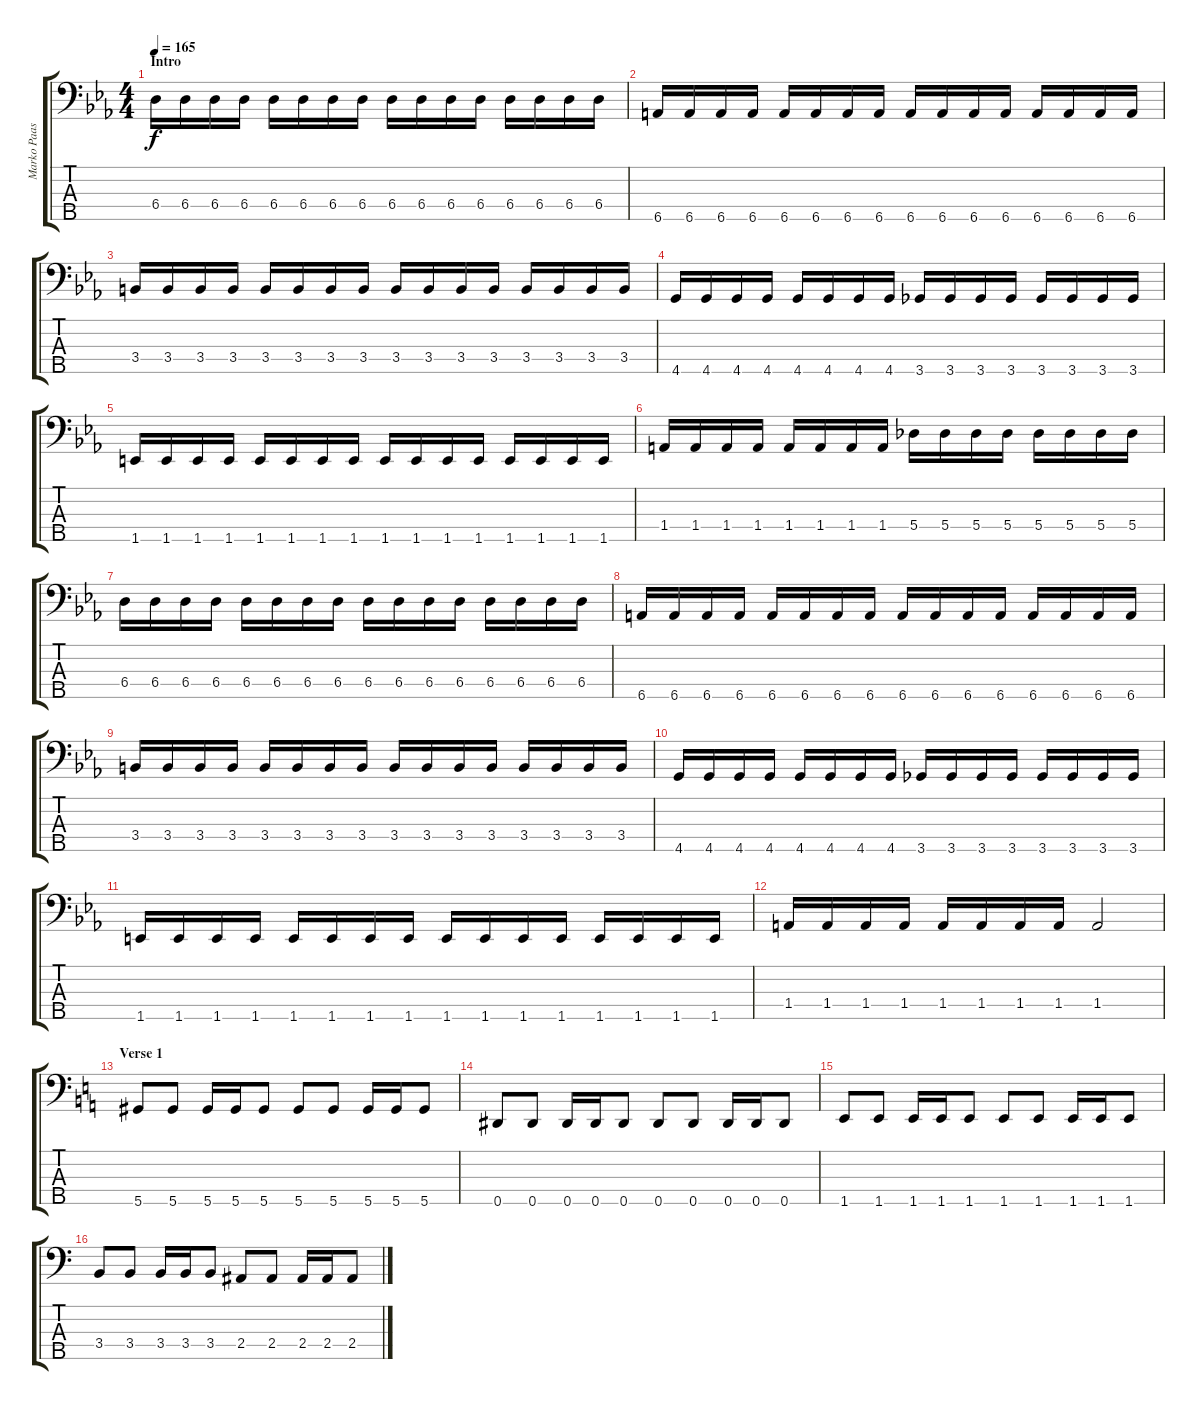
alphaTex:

\track ("Marko Paasikoski" "Marko Paas") {instrument electricbasspick}
\staff {score tabs}
\tuning (B2 Gb2 Db2 Ab1 Eb1) {hide}
\ts (4 4)
\section ("" "Intro")
\tempo 165
\clef f4
\ks cminor
6.4.16{dy f instrument electricbasspick} 6.4.16 6.4.16 6.4.16 6.4.16 6.4.16 6.4.16 6.4.16 6.4.16 6.4.16 6.4.16 6.4.16 6.4.16 6.4.16 6.4.16 6.4.16 |
6.5.16 6.5.16 6.5.16 6.5.16 6.5.16 6.5.16 6.5.16 6.5.16 6.5.16 6.5.16 6.5.16 6.5.16 6.5.16 6.5.16 6.5.16 6.5.16 |
3.4.16 3.4.16 3.4.16 3.4.16 3.4.16 3.4.16 3.4.16 3.4.16 3.4.16 3.4.16 3.4.16 3.4.16 3.4.16 3.4.16 3.4.16 3.4.16 |
4.5.16 4.5.16 4.5.16 4.5.16 4.5.16 4.5.16 4.5.16 4.5.16 3.5.16 3.5.16 3.5.16 3.5.16 3.5.16 3.5.16 3.5.16 3.5.16 |
1.5.16 1.5.16 1.5.16 1.5.16 1.5.16 1.5.16 1.5.16 1.5.16 1.5.16 1.5.16 1.5.16 1.5.16 1.5.16 1.5.16 1.5.16 1.5.16 |
1.4.16 1.4.16 1.4.16 1.4.16 1.4.16 1.4.16 1.4.16 1.4.16 5.4.16 5.4.16 5.4.16 5.4.16 5.4.16 5.4.16 5.4.16 5.4.16 |
6.4.16 6.4.16 6.4.16 6.4.16 6.4.16 6.4.16 6.4.16 6.4.16 6.4.16 6.4.16 6.4.16 6.4.16 6.4.16 6.4.16 6.4.16 6.4.16 |
6.5.16 6.5.16 6.5.16 6.5.16 6.5.16 6.5.16 6.5.16 6.5.16 6.5.16 6.5.16 6.5.16 6.5.16 6.5.16 6.5.16 6.5.16 6.5.16 |
3.4.16 3.4.16 3.4.16 3.4.16 3.4.16 3.4.16 3.4.16 3.4.16 3.4.16 3.4.16 3.4.16 3.4.16 3.4.16 3.4.16 3.4.16 3.4.16 |
4.5.16 4.5.16 4.5.16 4.5.16 4.5.16 4.5.16 4.5.16 4.5.16 3.5.16 3.5.16 3.5.16 3.5.16 3.5.16 3.5.16 3.5.16 3.5.16 |
1.5.16 1.5.16 1.5.16 1.5.16 1.5.16 1.5.16 1.5.16 1.5.16 1.5.16 1.5.16 1.5.16 1.5.16 1.5.16 1.5.16 1.5.16 1.5.16 |
1.4.16 1.4.16 1.4.16 1.4.16 1.4.16 1.4.16 1.4.16 1.4.16 1.4.2 |
\section ("" "Verse 1")
\ks aminor
5.5.8 5.5.8 5.5.16 5.5.16 5.5.8 5.5.8 5.5.8 5.5.16 5.5.16 5.5.8 |
0.5.8 0.5.8 0.5.16 0.5.16 0.5.8 0.5.8 0.5.8 0.5.16 0.5.16 0.5.8 |
1.5.8 1.5.8 1.5.16 1.5.16 1.5.8 1.5.8 1.5.8 1.5.16 1.5.16 1.5.8 |
3.4.8 3.4.8 3.4.16 3.4.16 3.4.8 2.4.8 2.4.8 2.4.16 2.4.16 2.4.8
